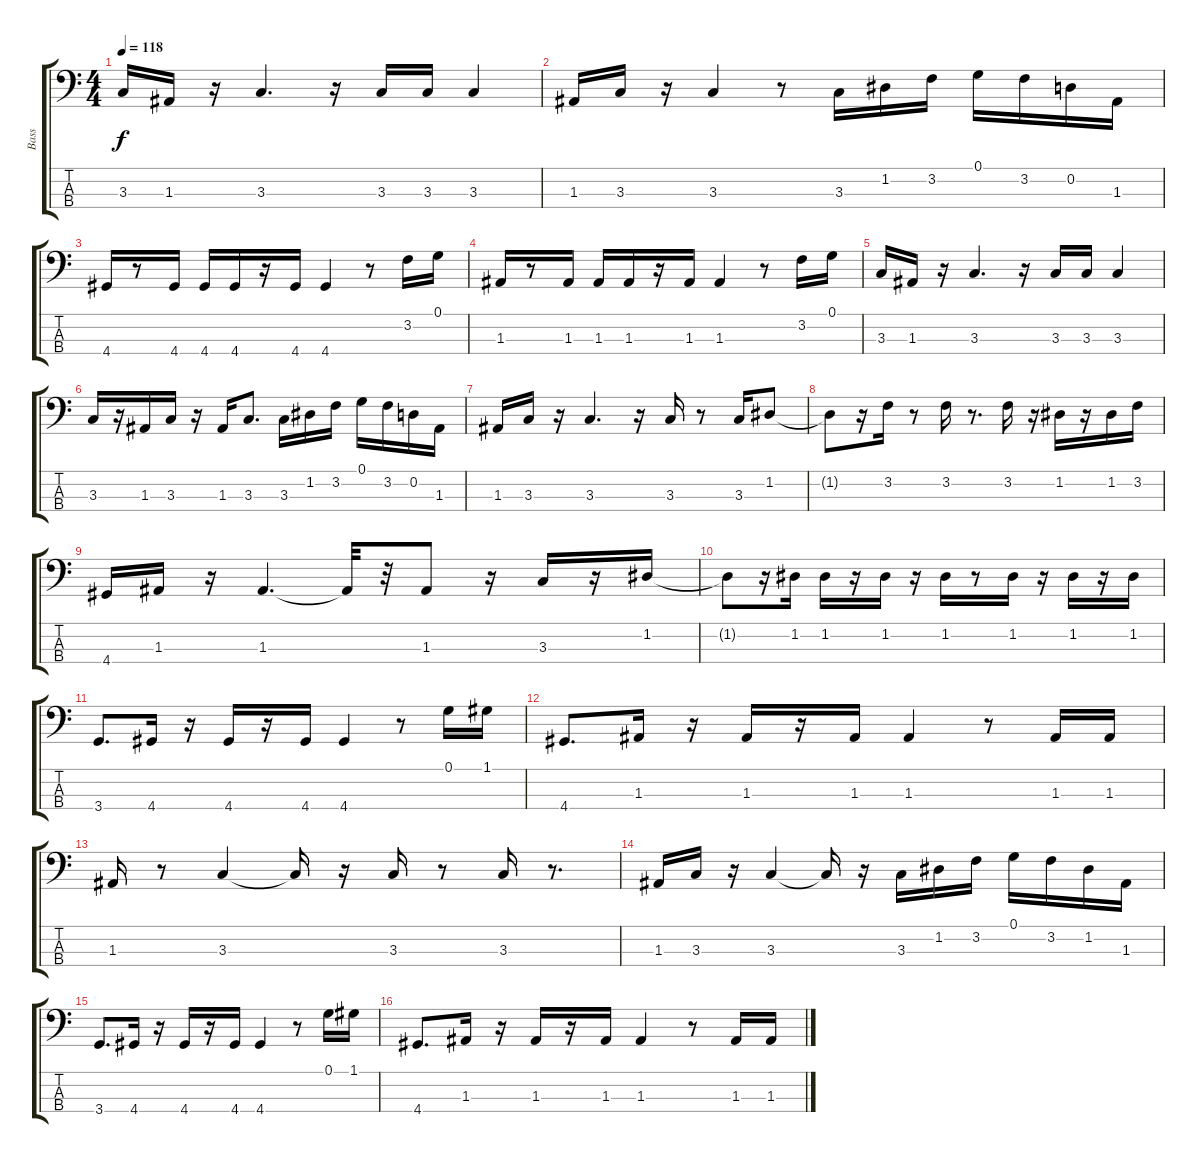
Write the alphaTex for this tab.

\track ("Bass" "Bass") {instrument electricbasspick}
\staff {score tabs}
\tuning (G2 D2 A1 E1) {hide}
\ts (4 4)
\tempo 118
\clef f4
\ks c
3.3.16{dy f} 1.3.16 r.16 3.3.4{d} r.16 3.3.16 3.3.16 3.3.4 |
1.3.16 3.3.16 r.16 3.3.4 r.8 3.3.16 1.2.16 3.2.16 0.1.16 3.2.16 0.2.16 1.3.16 |
4.4.16 r.8 4.4.16 4.4.16 4.4.16 r.16 4.4.16 4.4.4 r.8 3.2.16 0.1.16 |
1.3.16 r.8 1.3.16 1.3.16 1.3.16 r.16 1.3.16 1.3.4 r.8 3.2.16 0.1.16 |
3.3.16 1.3.16 r.16 3.3.4{d} r.16 3.3.16 3.3.16 3.3.4 |
3.3.16 r.16 1.3.16 3.3.16 r.16 1.3.16 3.3.8{d} 3.3.16 1.2.16 3.2.16 0.1.16 3.2.16 0.2.16 1.3.16 |
1.3.16 3.3.16 r.16 3.3.4{d} r.16 3.3.16 r.8 3.3.16 1.2.8 |
1.2{t}.8 r.16 3.2.16 r.8 3.2.16 r.8{d} 3.2.16 r.16 1.2.16 r.16 1.2.16 3.2.16 |
4.4.16 1.3.16 r.16 1.3.4{d} 1.3{t}.32 r.32 1.3.8 r.16 3.3.16 r.16 1.2.16 |
1.2{t}.8 r.16 1.2.16 1.2.16 r.16 1.2.16 r.16 1.2.16 r.8 1.2.16 r.16 1.2.16 r.16 1.2.16 |
3.4.8{d} 4.4.16 r.16 4.4.16 r.16 4.4.16 4.4.4 r.8 0.1.16 1.1.16 |
4.4.8{d} 1.3.16 r.16 1.3.16 r.16 1.3.16 1.3.4 r.8 1.3.16 1.3.16 |
1.3.16 r.8 3.3.4 3.3{t}.16 r.16 3.3.16 r.8 3.3.16 r.8{d} |
1.3.16 3.3.16 r.16 3.3.4 3.3{t}.16 r.16 3.3.16 1.2.16 3.2.16 0.1.16 3.2.16 1.2.16 1.3.16 |
3.4.8{d} 4.4.16 r.16 4.4.16 r.16 4.4.16 4.4.4 r.8 0.1.16 1.1.16 |
4.4.8{d} 1.3.16 r.16 1.3.16 r.16 1.3.16 1.3.4 r.8 1.3.16 1.3.16
